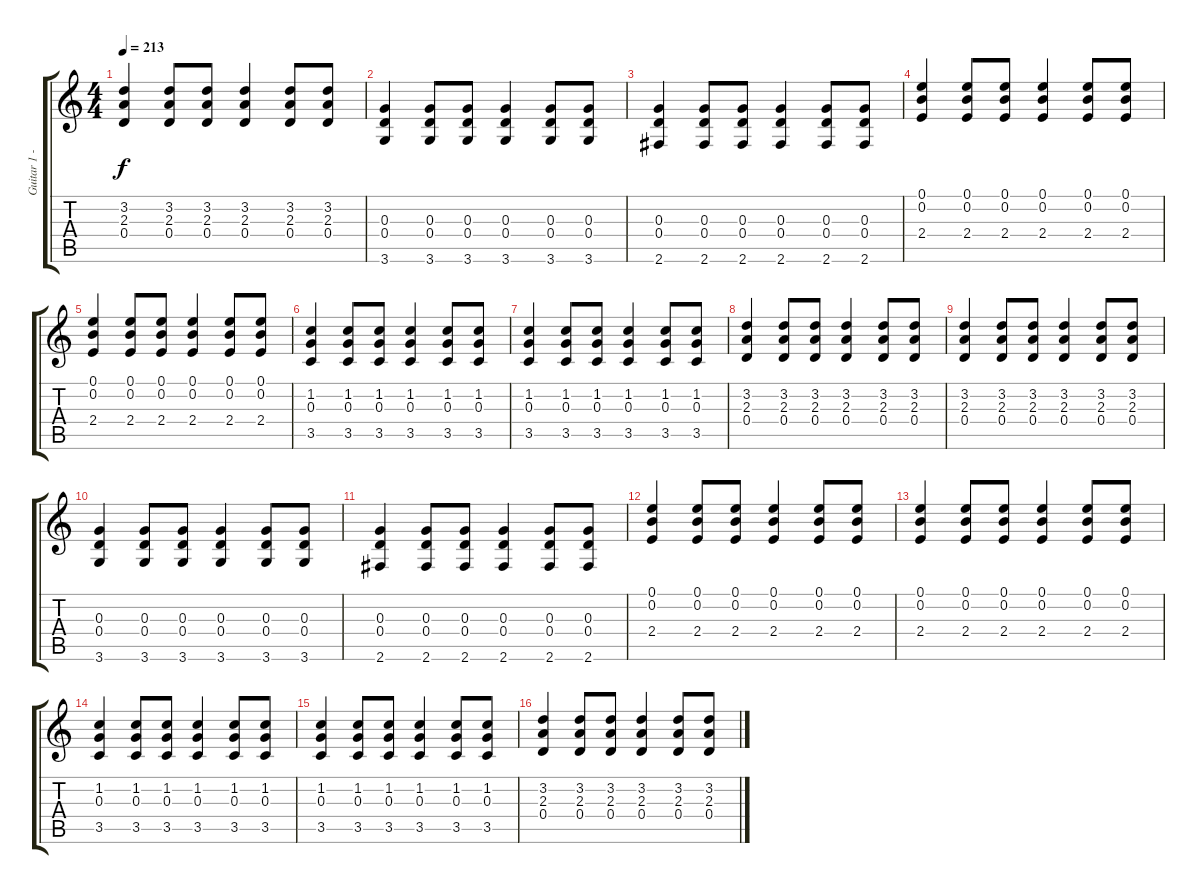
\track ("Guitar 1 - El Hefe" "Guitar 1 -") {instrument overdrivenguitar}
\staff {score tabs}
\tuning (E4 B3 G3 D3 A2 E2) {hide}
\ts (4 4)
\tempo 213
\clef g2
\ks c
(3.2 2.3 0.4).4{dy f} (3.2 2.3 0.4).8 (3.2 2.3 0.4).8 (3.2 2.3 0.4).4 (3.2 2.3 0.4).8 (3.2 2.3 0.4).8 |
(0.3 0.4 3.6).4 (0.3 0.4 3.6).8 (0.3 0.4 3.6).8 (0.3 0.4 3.6).4 (0.3 0.4 3.6).8 (0.3 0.4 3.6).8 |
(0.3 0.4 2.6).4 (0.3 0.4 2.6).8 (0.3 0.4 2.6).8 (0.3 0.4 2.6).4 (0.3 0.4 2.6).8 (0.3 0.4 2.6).8 |
(0.1 0.2 2.4).4 (0.1 0.2 2.4).8 (0.1 0.2 2.4).8 (0.1 0.2 2.4).4 (0.1 0.2 2.4).8 (0.1 0.2 2.4).8 |
(0.1 0.2 2.4).4 (0.1 0.2 2.4).8 (0.1 0.2 2.4).8 (0.1 0.2 2.4).4 (0.1 0.2 2.4).8 (0.1 0.2 2.4).8 |
(1.2 0.3 3.5).4 (1.2 0.3 3.5).8 (1.2 0.3 3.5).8 (1.2 0.3 3.5).4 (1.2 0.3 3.5).8 (1.2 0.3 3.5).8 |
(1.2 0.3 3.5).4 (1.2 0.3 3.5).8 (1.2 0.3 3.5).8 (1.2 0.3 3.5).4 (1.2 0.3 3.5).8 (1.2 0.3 3.5).8 |
(3.2 2.3 0.4).4 (3.2 2.3 0.4).8 (3.2 2.3 0.4).8 (3.2 2.3 0.4).4 (3.2 2.3 0.4).8 (3.2 2.3 0.4).8 |
(3.2 2.3 0.4).4 (3.2 2.3 0.4).8 (3.2 2.3 0.4).8 (3.2 2.3 0.4).4 (3.2 2.3 0.4).8 (3.2 2.3 0.4).8 |
(0.3 0.4 3.6).4 (0.3 0.4 3.6).8 (0.3 0.4 3.6).8 (0.3 0.4 3.6).4 (0.3 0.4 3.6).8 (0.3 0.4 3.6).8 |
(0.3 0.4 2.6).4 (0.3 0.4 2.6).8 (0.3 0.4 2.6).8 (0.3 0.4 2.6).4 (0.3 0.4 2.6).8 (0.3 0.4 2.6).8 |
(0.1 0.2 2.4).4 (0.1 0.2 2.4).8 (0.1 0.2 2.4).8 (0.1 0.2 2.4).4 (0.1 0.2 2.4).8 (0.1 0.2 2.4).8 |
(0.1 0.2 2.4).4 (0.1 0.2 2.4).8 (0.1 0.2 2.4).8 (0.1 0.2 2.4).4 (0.1 0.2 2.4).8 (0.1 0.2 2.4).8 |
(1.2 0.3 3.5).4 (1.2 0.3 3.5).8 (1.2 0.3 3.5).8 (1.2 0.3 3.5).4 (1.2 0.3 3.5).8 (1.2 0.3 3.5).8 |
(1.2 0.3 3.5).4 (1.2 0.3 3.5).8 (1.2 0.3 3.5).8 (1.2 0.3 3.5).4 (1.2 0.3 3.5).8 (1.2 0.3 3.5).8 |
(3.2 2.3 0.4).4 (3.2 2.3 0.4).8 (3.2 2.3 0.4).8 (3.2 2.3 0.4).4 (3.2 2.3 0.4).8 (3.2 2.3 0.4).8
